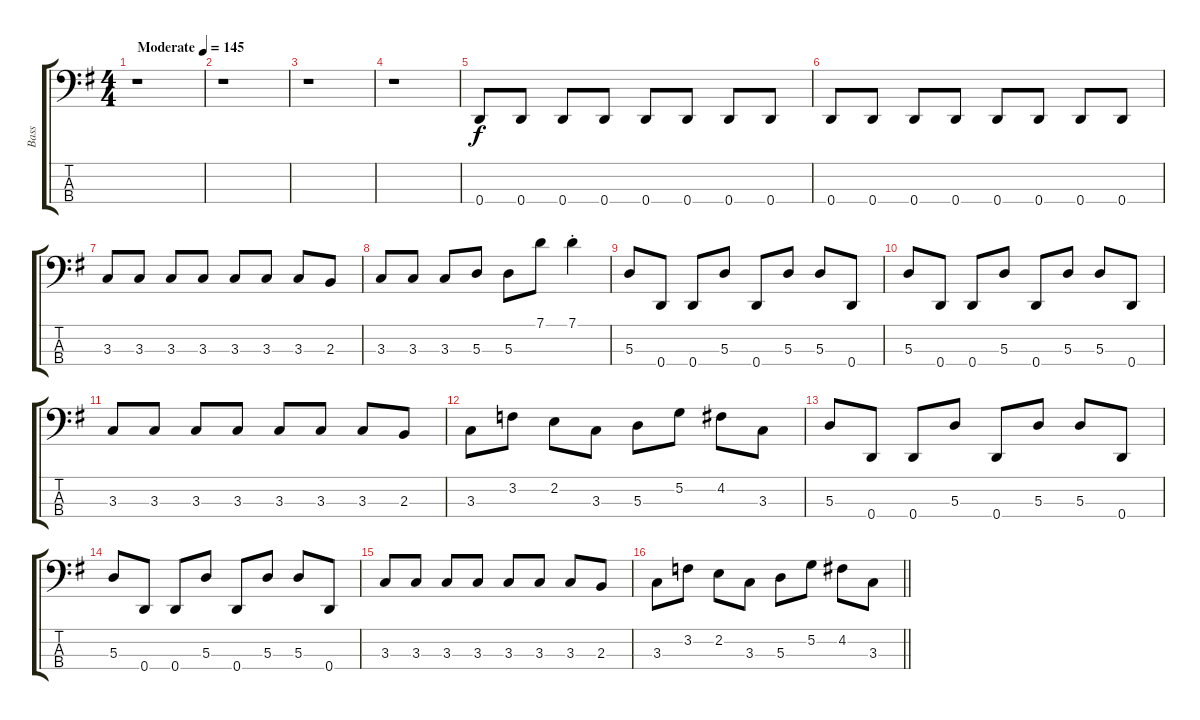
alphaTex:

\track ("Bass" "Bass") {instrument electricbassfinger}
\staff {score tabs}
\tuning (G2 D2 A1 D1) {hide}
\ts (4 4)
\tempo (145 "Moderate")
\clef f4
\ks g
r.1{dy f instrument electricbassfinger} |
r.1 |
r.1 |
r.1 |
0.4.8 0.4.8 0.4.8 0.4.8 0.4.8 0.4.8 0.4.8 0.4.8 |
0.4.8 0.4.8 0.4.8 0.4.8 0.4.8 0.4.8 0.4.8 0.4.8 |
3.3.8 3.3.8 3.3.8 3.3.8 3.3.8 3.3.8 3.3.8 2.3.8 |
3.3.8 3.3.8 3.3.8 5.3.8 5.3.8 7.1.8 7.1{st}.4 |
5.3.8 0.4.8 0.4.8 5.3.8 0.4.8 5.3.8 5.3.8 0.4.8 |
5.3.8 0.4.8 0.4.8 5.3.8 0.4.8 5.3.8 5.3.8 0.4.8 |
3.3.8 3.3.8 3.3.8 3.3.8 3.3.8 3.3.8 3.3.8 2.3.8 |
3.3.8 3.2.8 2.2.8 3.3.8 5.3.8 5.2.8 4.2.8 3.3.8 |
5.3.8 0.4.8 0.4.8 5.3.8 0.4.8 5.3.8 5.3.8 0.4.8 |
5.3.8 0.4.8 0.4.8 5.3.8 0.4.8 5.3.8 5.3.8 0.4.8 |
3.3.8 3.3.8 3.3.8 3.3.8 3.3.8 3.3.8 3.3.8 2.3.8 |
\barLineRight lightlight
3.3.8 3.2.8 2.2.8 3.3.8 5.3.8 5.2.8 4.2.8 3.3.8
